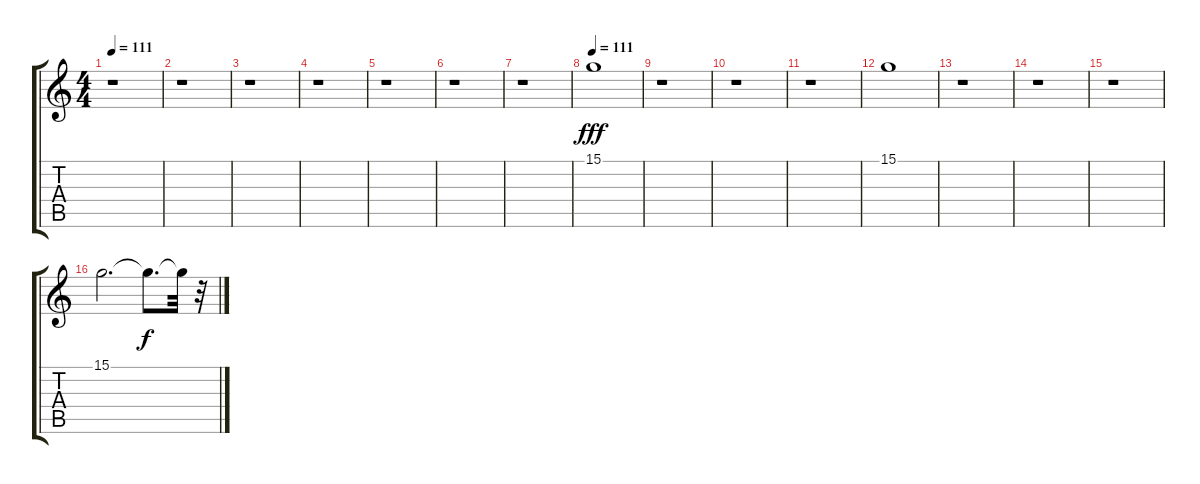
\track "" {instrument synthstrings1}
\staff {score tabs}
\tuning (E4 B3 G3 D3 A2 E2) {hide}
\ts (4 4)
\tempo 111
\clef g2
\ks c
r.1{dy fff} |
r.1 |
r.1 |
r.1 |
r.1 |
r.1 |
r.1 |
\tempo 111
15.1.1 |
r.1 |
r.1 |
r.1 |
15.1.1 |
r.1 |
r.1 |
r.1 |
15.1.2{d} 15.1{t}.8{d dy f} 15.1{t}.32 r.32
